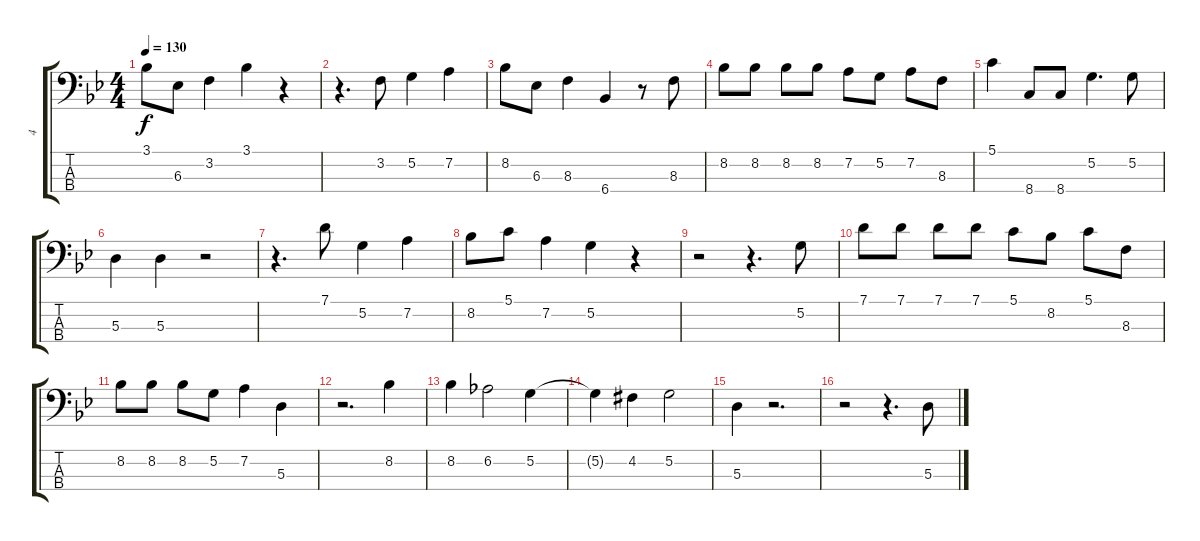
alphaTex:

\track ("4" "4") {instrument electricbassfinger}
\staff {score tabs}
\tuning (G2 D2 A1 E1) {hide}
\ts (4 4)
\tempo 130
\clef f4
\ks gminor
3.1.8{dy f} 6.3.8 3.2.4 3.1.4 r.4 |
r.4{d} 3.2.8 5.2.4 7.2.4 |
8.2.8 6.3.8 8.3.4 6.4.4 r.8 8.3.8 |
8.2.8 8.2.8 8.2.8 8.2.8 7.2.8 5.2.8 7.2.8 8.3.8 |
5.1.4 8.4.8 8.4.8 5.2.4{d} 5.2.8 |
5.3.4 5.3.4 r.2 |
r.4{d} 7.1.8 5.2.4 7.2.4 |
8.2.8 5.1.8 7.2.4 5.2.4 r.4 |
r.2 r.4{d} 5.2.8 |
7.1.8 7.1.8 7.1.8 7.1.8 5.1.8 8.2.8 5.1.8 8.3.8 |
8.2.8 8.2.8 8.2.8 5.2.8 7.2.4 5.3.4 |
r.2{d} 8.2.4 |
8.2.4 6.2.2 5.2.4 |
5.2{t}.4 4.2{acc #}.4 5.2.2 |
5.3.4 r.2{d} |
r.2 r.4{d} 5.3.8
